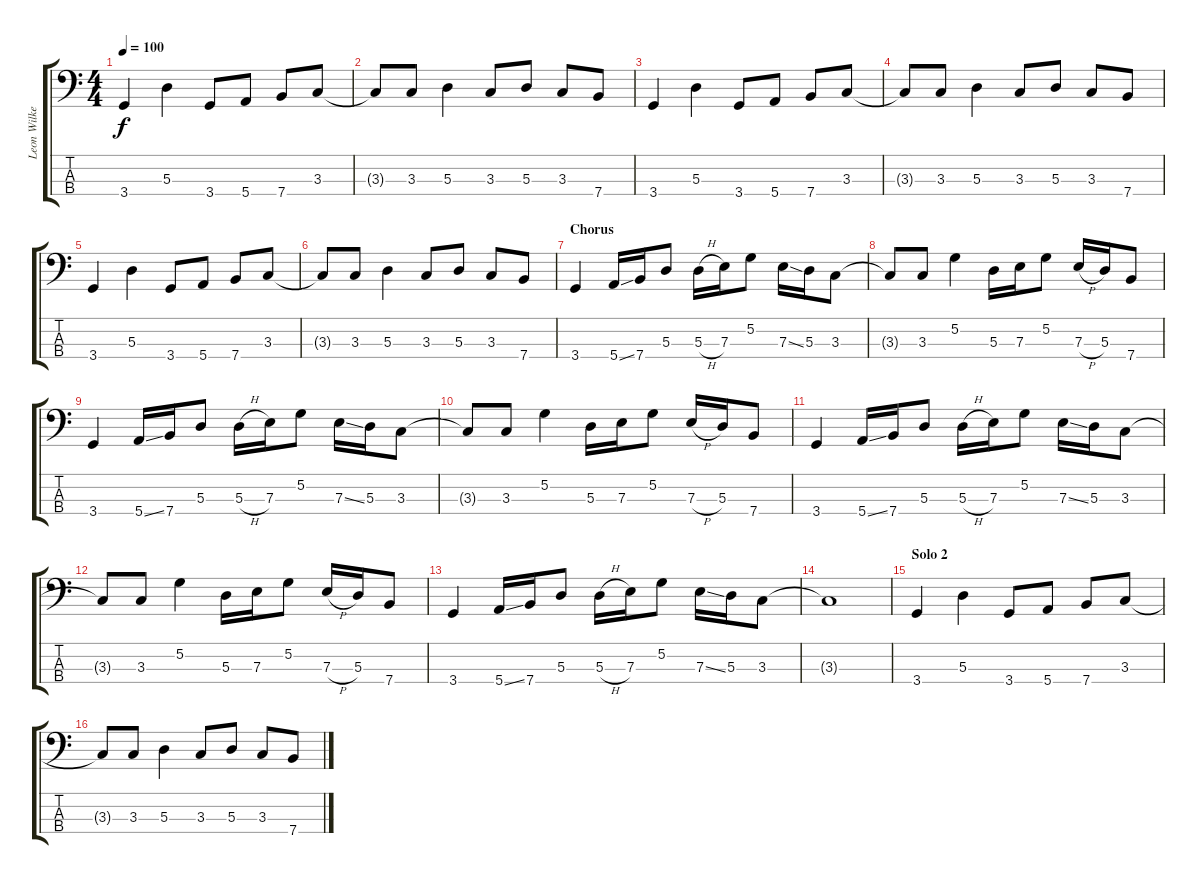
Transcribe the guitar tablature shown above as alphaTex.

\track ("Leon Wilkeson " "Leon Wilke") {instrument electricbassfinger}
\staff {score tabs}
\tuning (G2 D2 A1 E1) {hide}
\ts (4 4)
\tempo 100
\clef f4
\ks c
3.4.4{dy f} 5.3.4 3.4.8 5.4.8 7.4.8 3.3.8 |
3.3{t}.8 3.3.8 5.3.4 3.3.8 5.3.8 3.3.8 7.4.8 |
3.4.4 5.3.4 3.4.8 5.4.8 7.4.8 3.3.8 |
3.3{t}.8 3.3.8 5.3.4 3.3.8 5.3.8 3.3.8 7.4.8 |
3.4.4 5.3.4 3.4.8 5.4.8 7.4.8 3.3.8 |
3.3{t}.8 3.3.8 5.3.4 3.3.8 5.3.8 3.3.8 7.4.8 |
\section ("" "Chorus")
3.4.4 5.4{ss}.16 7.4.16 5.3.8 5.3{h}.16 7.3.16 5.2.8 7.3{ss}.16 5.3.16 3.3.8 |
3.3{t}.8 3.3.8 5.2.4 5.3.16 7.3.16 5.2.8 7.3{h}.16 5.3.16 7.4.8 |
3.4.4 5.4{ss}.16 7.4.16 5.3.8 5.3{h}.16 7.3.16 5.2.8 7.3{ss}.16 5.3.16 3.3.8 |
3.3{t}.8 3.3.8 5.2.4 5.3.16 7.3.16 5.2.8 7.3{h}.16 5.3.16 7.4.8 |
3.4.4 5.4{ss}.16 7.4.16 5.3.8 5.3{h}.16 7.3.16 5.2.8 7.3{ss}.16 5.3.16 3.3.8 |
3.3{t}.8 3.3.8 5.2.4 5.3.16 7.3.16 5.2.8 7.3{h}.16 5.3.16 7.4.8 |
3.4.4 5.4{ss}.16 7.4.16 5.3.8 5.3{h}.16 7.3.16 5.2.8 7.3{ss}.16 5.3.16 3.3.8 |
3.3{t}.1 |
\section ("" "Solo 2")
3.4.4 5.3.4 3.4.8 5.4.8 7.4.8 3.3.8 |
3.3{t}.8 3.3.8 5.3.4 3.3.8 5.3.8 3.3.8 7.4.8
